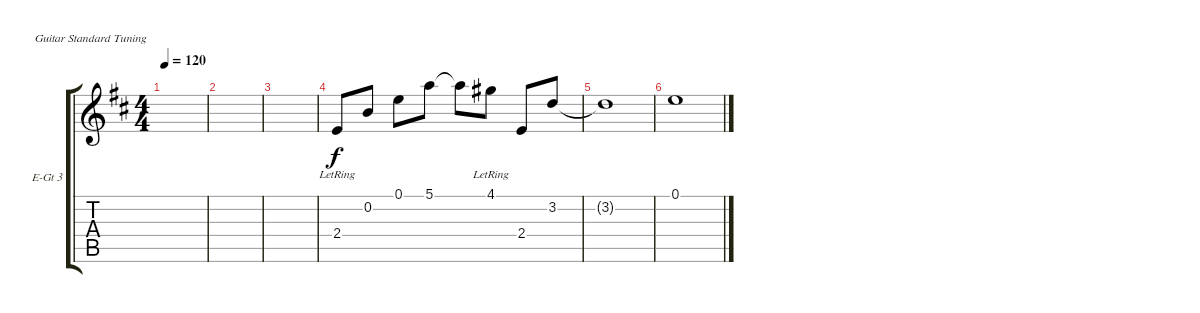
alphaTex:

\defaultSystemsLayout 4
\bracketExtendMode groupsimilarinstruments
\firstSystemTrackNameOrientation horizontal
\otherSystemsTrackNameOrientation horizontal
\track ("Electric Guitar 3" "E-Gt 3") {instrument electricguitarclean}
\staff {score tabs}
\tuning (E4 B3 G3 D3 A2 E2)
\ts (4 4)
\tempo 120
\clef g2
\scale
0.525292
\ks d
|
\scale
0.237354 |
\scale
0.237354 |
\scale
0.333333 2.4{lr}.8 0.2.8 0.1.8 5.1.8 5.1{t}.8 4.1{lr}.8 2.4.8 3.2.8 |
\scale
0.333333 3.2{t}.1 |
\scale
0.333333 0.1.1
